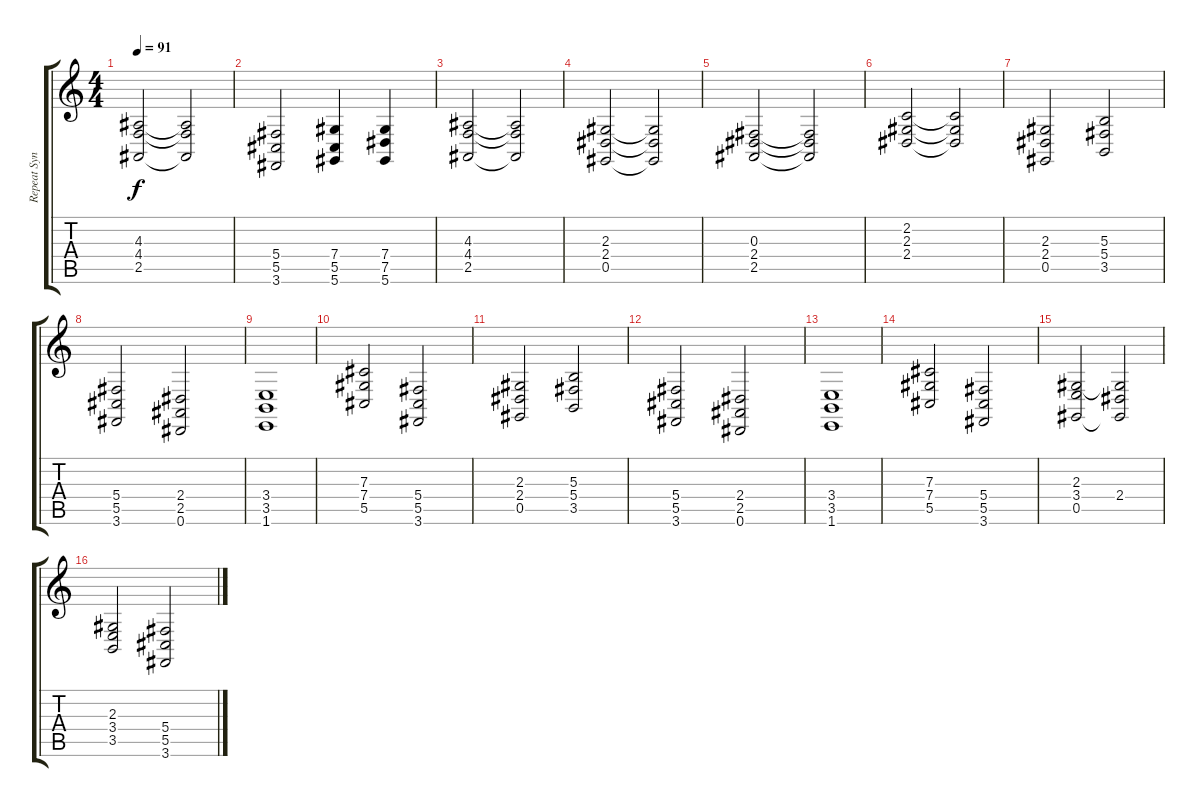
\track ("Repeat Synth" "Repeat Syn") {instrument synthstrings2}
\staff {score tabs}
\tuning (Eb4 Bb3 Gb3 Db3 Ab2 Eb2) {hide}
\ts (4 4)
\tempo 91
\clef g2
\ks c
(4.3 4.4 2.5).2{dy f} (4.3{t} 4.4{t} 2.5{t}).2 |
(5.4 5.5 3.6).2 (7.4 5.5 5.6).4 (7.4 7.5 5.6).4 |
(4.3 4.4 2.5).2 (4.3{t} 4.4{t} 2.5{t}).2 |
(2.3 2.4 0.5).2 (2.3{t} 2.4{t} 0.5{t}).2 |
(0.3 2.4 2.5).2 (0.3{t} 2.4{t} 2.5{t}).2 |
(2.2 2.3 2.4).2 (2.2{t} 2.3{t} 2.4{t}).2 |
(2.3 2.4 0.5).2 (5.3 5.4 3.5).2 |
(5.4 5.5 3.6).2 (2.4 2.5 0.6).2 |
(3.4 3.5 1.6).1 |
(7.3 7.4 5.5).2 (5.4 5.5 3.6).2 |
(2.3 2.4 0.5).2 (5.3 5.4 3.5).2 |
(5.4 5.5 3.6).2 (2.4 2.5 0.6).2 |
(3.4 3.5 1.6).1 |
(7.3 7.4 5.5).2 (5.4 5.5 3.6).2 |
(2.3 3.4 0.5).2 (2.3{t} 2.4 0.5{t}).2 |
(2.3 3.4 3.5).2 (5.4 5.5 3.6).2
